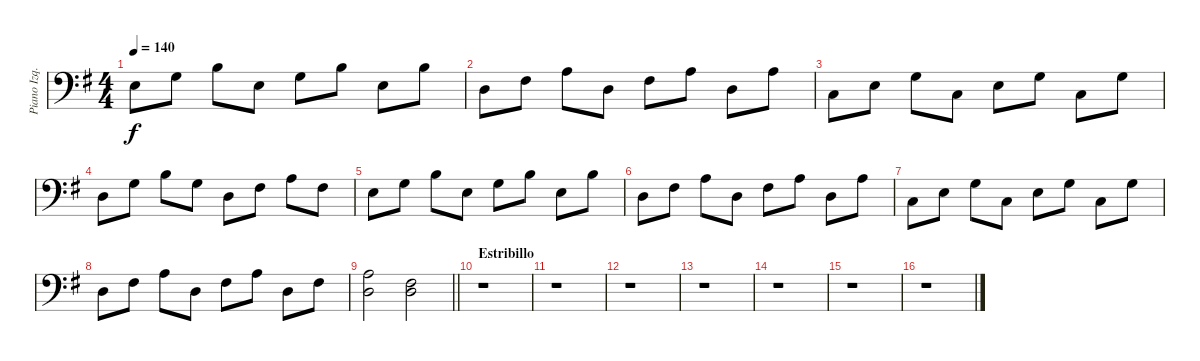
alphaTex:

\track ("Piano Izq." "Piano Izq.") {instrument acousticgrandpiano}
\staff {score}
\tuning (G2 D2 A1 E1) {hide}
\ts (4 4)
\section ("" "")
\tempo 140
\clef f4
\ks g
14.2.8{dy f} 12.1.8 16.1.8 14.2.8 12.1.8 16.1.8 14.2.8 16.1.8 |
12.2.8 11.1.8 14.1.8 12.2.8 11.1.8 14.1.8 12.2.8 14.1.8 |
10.2.8 9.1.8 12.1.8 10.2.8 9.1.8 12.1.8 10.2.8 12.1.8 |
12.2.8 12.1.8 16.1.8 12.1.8 12.2.8 11.1.8 14.1.8 11.1.8 |
14.2.8 12.1.8 16.1.8 14.2.8 12.1.8 16.1.8 14.2.8 16.1.8 |
12.2.8 11.1.8 14.1.8 12.2.8 11.1.8 14.1.8 12.2.8 14.1.8 |
10.2.8 9.1.8 12.1.8 10.2.8 9.1.8 12.1.8 10.2.8 12.1.8 |
12.2.8 11.1.8 14.1.8 12.2.8 11.1.8 14.1.8 12.2.8 11.1.8 |
\barLineRight lightlight
(14.1 12.2).2 (11.1 12.2).2 |
\section ("" "Estribillo")
r.1 |
r.1 |
r.1 |
r.1 |
r.1 |
r.1 |
r.1
